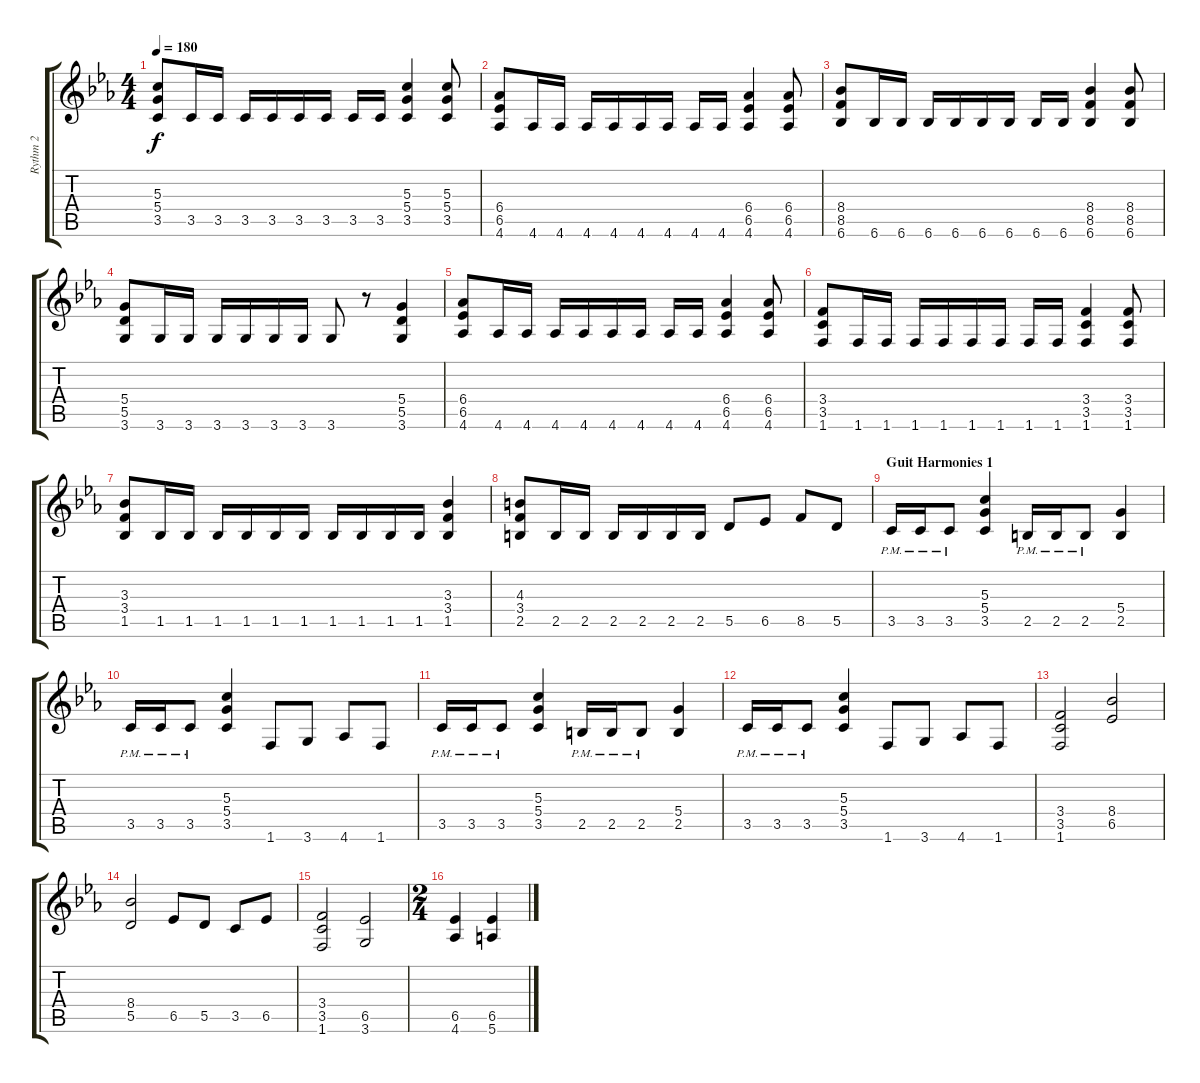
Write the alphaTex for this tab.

\track ("Rythm 2" "Rythm 2") {instrument distortionguitar}
\staff {score tabs}
\tuning (E4 B3 G3 D3 A2 E2) {hide}
\ts (4 4)
\tempo 180
\clef g2
\ks eb
(5.3 5.4 3.5).8{dy f} 3.5.16 3.5.16 3.5.16 3.5.16 3.5.16 3.5.16 3.5.16 3.5.16 (5.3 5.4 3.5).4 (5.3 5.4 3.5).8 |
(6.4 6.5 4.6).8 4.6.16 4.6.16 4.6.16 4.6.16 4.6.16 4.6.16 4.6.16 4.6.16 (6.4 6.5 4.6).4 (6.4 6.5 4.6).8 |
(8.4 8.5 6.6).8 6.6.16 6.6.16 6.6.16 6.6.16 6.6.16 6.6.16 6.6.16 6.6.16 (8.4 8.5 6.6).4 (8.4 8.5 6.6).8 |
(5.4 5.5 3.6).8 3.6.16 3.6.16 3.6.16 3.6.16 3.6.16 3.6.16 3.6.8 r.8 (5.4 5.5 3.6).4 |
(6.4 6.5 4.6).8 4.6.16 4.6.16 4.6.16 4.6.16 4.6.16 4.6.16 4.6.16 4.6.16 (6.4 6.5 4.6).4 (6.4 6.5 4.6).8 |
(3.4 3.5 1.6).8 1.6.16 1.6.16 1.6.16 1.6.16 1.6.16 1.6.16 1.6.16 1.6.16 (3.4 3.5 1.6).4 (3.4 3.5 1.6).8 |
(3.3 3.4 1.5).8 1.5.16 1.5.16 1.5.16 1.5.16 1.5.16 1.5.16 1.5.16 1.5.16 1.5.16 1.5.16 (3.3 3.4 1.5).4 |
(4.3 3.4 2.5).8 2.5.16 2.5.16 2.5.16 2.5.16 2.5.16 2.5.16 5.5.8 6.5.8 8.5.8 5.5.8 |
\section ("" "Guit Harmonies 1")
3.5{pm}.16 3.5{pm}.16 3.5{pm}.8 (5.3 5.4 3.5).4 2.5{pm}.16 2.5{pm}.16 2.5{pm}.8 (5.4 2.5).4 |
3.5{pm}.16 3.5{pm}.16 3.5{pm}.8 (5.3 5.4 3.5).4 1.6.8 3.6.8 4.6.8 1.6.8 |
3.5{pm}.16 3.5{pm}.16 3.5{pm}.8 (5.3 5.4 3.5).4 2.5{pm}.16 2.5{pm}.16 2.5{pm}.8 (5.4 2.5).4 |
3.5{pm}.16 3.5{pm}.16 3.5{pm}.8 (5.3 5.4 3.5).4 1.6.8 3.6.8 4.6.8 1.6.8 |
(3.4 3.5 1.6).2 (8.4 6.5).2 |
(8.4 5.5).2 6.5.8 5.5.8 3.5.8 6.5.8 |
(3.4 3.5 1.6).2 (6.5 3.6).2 |
\ts (2 4)
(6.5 4.6).4 (6.5 5.6).4
